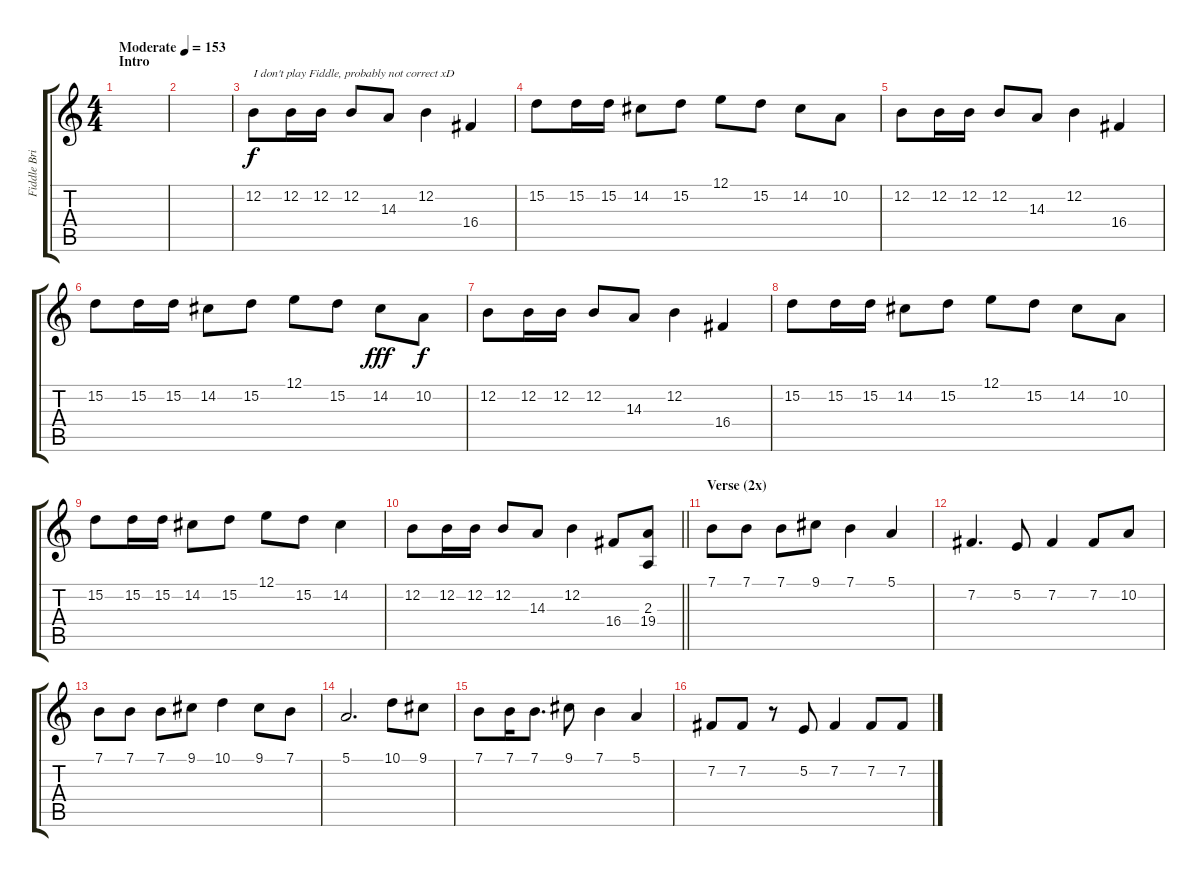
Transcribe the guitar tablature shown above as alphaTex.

\track ("Fiddle Bridget Regan" "Fiddle Bri") {instrument fiddle}
\staff {score tabs}
\tuning (E4 B3 G3 D3 A2 E2) {hide}
\ts (4 4)
\section ("" "Intro")
\tempo (153 "Moderate")
\clef g2
\ks c
|
|
12.2.8{txt "I don't play Fiddle, probably not correct xD"} 12.2.16 12.2.16 12.2.8 14.3.8 12.2.4 16.4.4 |
15.2.8 15.2.16 15.2.16 14.2.8 15.2.8 12.1.8 15.2.8 14.2.8 10.2.8 |
12.2.8 12.2.16 12.2.16 12.2.8 14.3.8 12.2.4 16.4.4 |
15.2.8 15.2.16 15.2.16 14.2.8 15.2.8 12.1.8 15.2.8 14.2.8{dy fff} 10.2.8{dy f} |
12.2.8 12.2.16 12.2.16 12.2.8 14.3.8 12.2.4 16.4.4 |
15.2.8 15.2.16 15.2.16 14.2.8 15.2.8 12.1.8 15.2.8 14.2.8 10.2.8 |
15.2.8 15.2.16 15.2.16 14.2.8 15.2.8 12.1.8 15.2.8 14.2.4 |
\barLineRight lightlight
12.2.8 12.2.16 12.2.16 12.2.8 14.3.8 12.2.4 16.4.8 (2.3 19.4).8 |
\section ("" "Verse (2x)")
7.1.8 7.1.8 7.1.8 9.1.8 7.1.4 5.1.4 |
7.2.4{d} 5.2.8 7.2.4 7.2.8 10.2.8 |
7.1.8 7.1.8 7.1.8 9.1.8 10.1.4 9.1.8 7.1.8 |
5.1.2{d} 10.1.8 9.1.8 |
7.1.8 7.1.16 7.1.8{d} 9.1.8 7.1.4 5.1.4 |
7.2.8 7.2.8 r.8 5.2.8 7.2.4 7.2.8 7.2.8
